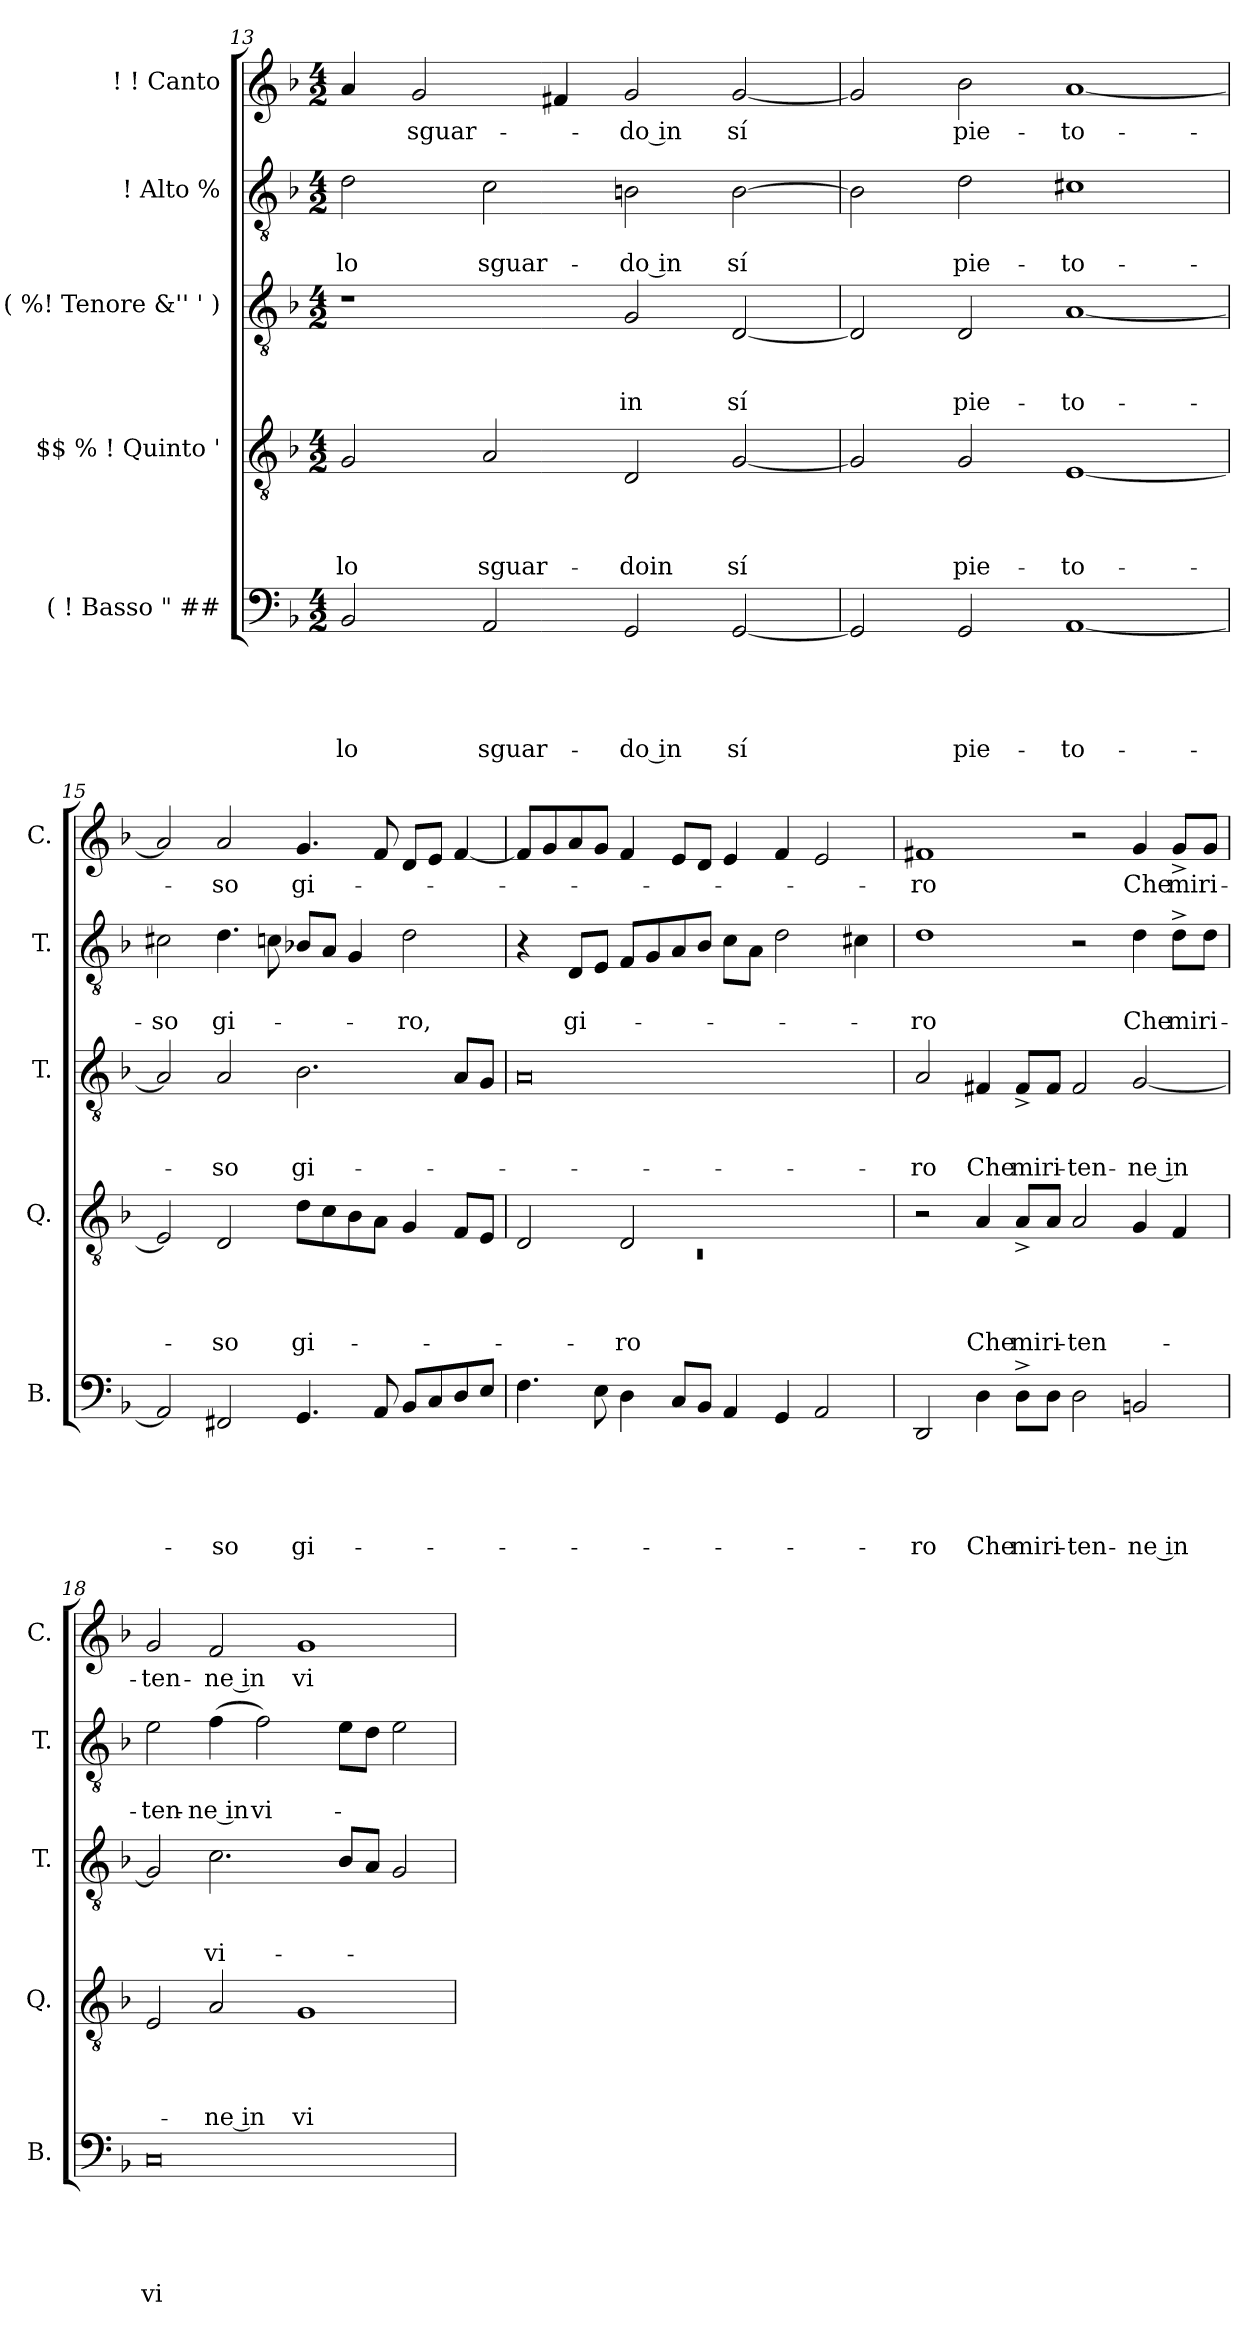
**kern	**text	**text	**text	**text	**text	**kern	**text	**text	**text	**text	**kern	**text	**text	**text	**kern	**text	**text	**kern	**text
*part5	*part5	*part5	*part5	*part5	*part5	*part4	*part4	*part4	*part4	*part4	*part3	*part3	*part3	*part3	*part2	*part2	*part2	*part1	*part1
*staff5	*staff5	*staff5	*staff5	*staff5	*staff5	*staff4	*staff4	*staff4	*staff4	*staff4	*staff3	*staff3	*staff3	*staff3	*staff2	*staff2	*staff2	*staff1	*staff1
*I"( ! Basso " ##	*	*	*	*	*	*I"$$ % ! Quinto '	*	*	*	*	*I"! ( %! Tenore &'' ' )	*	*	*	*I"! Alto %	*	*	*I"! ! Canto	*
*I'B.	*	*	*	*	*	*I'Q.	*	*	*	*	*I'T.	*	*	*	*I'T.	*	*	*I'C.	*
!!LO:PB:g=z
*clefF4	*	*	*	*	*	*clefGv2	*	*	*	*	*clefGv2	*	*	*	*clefGv2	*	*	*clefG2	*
*k[b-]	*	*	*	*	*	*k[b-]	*	*	*	*	*k[b-]	*	*	*	*k[b-]	*	*	*k[b-]	*
*F:	*	*	*	*	*	*F:	*	*	*	*	*F:	*	*	*	*F:	*	*	*F:	*
*M4/2	*	*	*	*	*	*M4/2	*	*	*	*	*M4/2	*	*	*	*M4/2	*	*	*M4/2	*
=13	=13	=13	=13	=13	=13	=13	=13	=13	=13	=13	=13	=13	=13	=13	=13	=13	=13	=13	=13
!	!	!	!	!	!LO:LY:b	!	!	!	!	!LO:LY:b	!	!	!	!	!	!	!LO:LY:b	!	!
2BB-/	.	.	.	.	lo	2G/	.	.	.	lo	1r	.	.	.	2d\	.	lo	4a/	.
!	!	!	!	!	!	!	!	!	!	!	!	!	!	!	!	!	!	!	!LO:LY:b
.	.	.	.	.	.	.	.	.	.	.	.	.	.	.	.	.	.	2g/	sguar-
!	!	!	!	!	!LO:LY:b	!	!	!	!	!LO:LY:b	!	!	!	!	!	!	!LO:LY:b	!	!
2AA/	.	.	.	.	sguar-	2A/	.	.	.	sguar-	.	.	.	.	2c\	.	sguar-	.	.
.	.	.	.	.	.	.	.	.	.	.	.	.	.	.	.	.	.	4f#X/	.
!	!	!	!	!	!LO:LY:b:rj	!	!	!	!	!LO:LY:b:rj	!	!	!	!LO:LY:b	!	!	!LO:LY:b:rj	!	!LO:LY:b:rj
2GG/	.	.	.	.	-do in	2D/	.	.	.	-doin	2G/	.	.	in	2Bn\	.	-do in	2g/	-do in
!	!	!	!	!	!LO:LY:b	!	!	!	!	!LO:LY:b	!	!	!	!LO:LY:b	!	!	!LO:LY:b	!	!LO:LY:b
[<2GG/	.	.	.	.	sí	[<2G/	.	.	.	sí	[<2D/	.	.	sí	[>2B\	.	sí	[<2g/	sí
=14	=14	=14	=14	=14	=14	=14	=14	=14	=14	=14	=14	=14	=14	=14	=14	=14	=14	=14	=14
2GG/]	.	.	.	.	.	2G/]	.	.	.	.	2D/]	.	.	.	2B\]	.	.	2g/]	.
!	!	!	!	!	!LO:LY:b	!	!	!	!	!LO:LY:b	!	!	!	!LO:LY:b	!	!	!LO:LY:b	!	!LO:LY:b
2GG/	.	.	.	.	pie-	2G/	.	.	.	pie-	2D/	.	.	pie-	2d\	.	pie-	2b-\	pie-
!	!	!	!	!	!LO:LY:b	!	!	!	!	!LO:LY:b	!	!	!	!LO:LY:b	!	!	!LO:LY:b	!	!LO:LY:b
[<1AA	.	.	.	.	-to-	[<1E	.	.	.	-to-	[<1A	.	.	-to-	1c#X	.	-to-	[<1a	-to-
=15	=15	=15	=15	=15	=15	=15	=15	=15	=15	=15	=15	=15	=15	=15	=15	=15	=15	=15	=15
!	!	!	!	!	!	!	!	!	!	!	!	!	!	!	!	!	!LO:LY:b	!	!
2AA/]	.	.	.	.	.	2E/]	.	.	.	.	2A/]	.	.	.	2c#X\	.	-so	2a/]	.
!	!	!	!	!	!LO:LY:b	!	!	!	!	!LO:LY:b	!	!	!	!LO:LY:b	!	!	!LO:LY:b	!	!LO:LY:b
2FF#X/	.	.	.	.	-so	2D/	.	.	.	-so	2A/	.	.	-so	4.d\	.	gi-	2a/	-so
.	.	.	.	.	.	.	.	.	.	.	.	.	.	.	8c\	.	.	.	.
!	!	!	!	!	!LO:LY:b	!	!	!	!	!LO:LY:b	!	!	!	!LO:LY:b	!	!	!	!	!LO:LY:b
4.GG/	.	.	.	.	gi-	8d\L	.	.	.	gi-	2.B-\	.	.	gi-	8B-X/L	.	.	4.g/	gi-
.	.	.	.	.	.	8c\	.	.	.	.	.	.	.	.	8A/J	.	.	.	.
.	.	.	.	.	.	8B-\	.	.	.	.	.	.	.	.	4G/	.	.	.	.
8AA/	.	.	.	.	.	8A\J	.	.	.	.	.	.	.	.	.	.	.	8f/	.
!	!	!	!	!	!	!	!	!	!	!	!	!	!	!	!	!	!LO:LY:b	!	!
8BB-/L	.	.	.	.	.	4G/	.	.	.	.	.	.	.	.	2d\	.	-ro,	8d/L	.
8C/	.	.	.	.	.	.	.	.	.	.	.	.	.	.	.	.	.	8e/J	.
8D/	.	.	.	.	.	8F/L	.	.	.	.	8A/L	.	.	.	.	.	.	[<4f/	.
8E/J	.	.	.	.	.	8E/J	.	.	.	.	8G/J	.	.	.	.	.	.	.	.
=16	=16	=16	=16	=16	=16	=16	=16	=16	=16	=16	=16	=16	=16	=16	=16	=16	=16	=16	=16
*	*	*	*	*	*	*^	*	*	*	*	*	*	*	*	*	*	*	*	*
!	!	!	!	!	!	!	!LO:N:vis=1	!	!	!	!	!	!	!	!	!	!	!	!	!
4.F\	.	.	.	.	.	2D/	0rC	.	.	.	.	0A	.	.	.	4r	.	.	8f/L]	.
.	.	.	.	.	.	.	.	.	.	.	.	.	.	.	.	.	.	.	8g/	.
!	!	!	!	!	!	!	!	!	!	!	!	!	!	!	!	!	!	!LO:LY:b	!	!
.	.	.	.	.	.	.	.	.	.	.	.	.	.	.	.	8D/L	.	gi-	8a/	.
8E\	.	.	.	.	.	.	.	.	.	.	.	.	.	.	.	8E/J	.	.	8g/J	.
!	!	!	!	!	!	!	!	!	!	!	!LO:LY:b	!	!	!	!	!	!	!	!	!
4D\	.	.	.	.	.	2D/	.	.	.	.	-ro	.	.	.	.	8F/L	.	.	4f/	.
.	.	.	.	.	.	.	.	.	.	.	.	.	.	.	.	8G/	.	.	.	.
8C/L	.	.	.	.	.	.	.	.	.	.	.	.	.	.	.	8A/	.	.	8e/L	.
8BB-/J	.	.	.	.	.	.	.	.	.	.	.	.	.	.	.	8B-/J	.	.	8d/J	.
4AA/	.	.	.	.	.	1ryy	.	.	.	.	.	.	.	.	.	8c\L	.	.	4e/	.
.	.	.	.	.	.	.	.	.	.	.	.	.	.	.	.	8A\J	.	.	.	.
4GG/	.	.	.	.	.	.	.	.	.	.	.	.	.	.	.	2d\	.	.	4f/	.
2AA/	.	.	.	.	.	.	.	.	.	.	.	.	.	.	.	.	.	.	2e/	.
.	.	.	.	.	.	.	.	.	.	.	.	.	.	.	.	4c#X\	.	.	.	.
*	*	*	*	*	*	*v	*v	*	*	*	*	*	*	*	*	*	*	*	*	*
!!LO:LB:g=z
=17	=17	=17	=17	=17	=17	=17	=17	=17	=17	=17	=17	=17	=17	=17	=17	=17	=17	=17	=17
!	!	!	!	!	!LO:LY:b	!	!	!	!	!	!	!	!	!LO:LY:b	!	!	!LO:LY:b:rj	!	!LO:LY:b:rj
2DD/	.	.	.	.	-ro	2r	.	.	.	.	2A/	.	.	-ro	1d	.	-ro	1f#X	-ro
!	!	!	!	!	!LO:LY:b	!	!	!	!	!LO:LY:b	!	!	!	!LO:LY:b	!	!	!	!	!
4D\	.	.	.	.	Che	4A/	.	.	.	Che	4F#X/	.	.	Che	.	.	.	.	.
!	!	!	!	!	!LO:LY:b	!	!	!	!	!LO:LY:b	!	!	!	!LO:LY:b	!	!	!	!	!
8D^>\L	.	.	.	.	mi	8A^</L	.	.	.	mi	8F#^</L	.	.	mi	.	.	.	.	.
!	!	!	!	!	!LO:LY:b	!	!	!	!	!LO:LY:b	!	!	!	!LO:LY:b	!	!	!	!	!
8D\J	.	.	.	.	ri-	8A/J	.	.	.	ri-	8F#/J	.	.	ri-	.	.	.	.	.
!	!	!	!	!	!LO:LY:b	!	!	!	!	!LO:LY:b	!	!	!	!LO:LY:b	!	!	!	!	!
2D\	.	.	.	.	-ten-	2A/	.	.	.	-ten-	2F#/	.	.	-ten-	2r	.	.	2r	.
!	!	!	!	!	!LO:LY:b:rj	!	!	!	!	!	!	!	!	!LO:LY:b	!	!	!LO:LY:b	!	!LO:LY:b
2BBn/	.	.	.	.	-ne in	4G/	.	.	.	.	[<2G/	.	.	-ne in	4d\	.	Che	4g/	Che
!	!	!	!	!	!	!	!	!	!	!	!	!	!	!	!	!	!LO:LY:b	!	!LO:LY:b
.	.	.	.	.	.	4F/	.	.	.	.	.	.	.	.	8d^>\L	.	mi	8g^</L	mi
!	!	!	!	!	!	!	!	!	!	!	!	!	!	!	!	!	!LO:LY:b	!	!LO:LY:b
.	.	.	.	.	.	.	.	.	.	.	.	.	.	.	8d\J	.	ri-	8g/J	ri-
=18	=18	=18	=18	=18	=18	=18	=18	=18	=18	=18	=18	=18	=18	=18	=18	=18	=18	=18	=18
!	!	!	!	!	!LO:LY:b:rj	!	!	!	!	!	!	!	!	!	!	!	!LO:LY:b	!	!LO:LY:b
0C	.	.	.	.	vi-	2E/	.	.	.	.	2G/]	.	.	.	2e\	.	-ten-	2g/	-ten-
!	!	!	!	!	!	!	!	!	!	!LO:LY:b:rj	!	!	!	!LO:LY:b	!	!	!LO:LY:b:rj	!	!LO:LY:b:rj
.	.	.	.	.	.	2A/	.	.	.	-ne in	2.c\	.	.	vi-	(<4f\	.	-ne in	2f/	-ne in
!	!	!	!	!	!	!	!	!	!	!	!	!	!	!	!	!	!LO:LY:b	!	!
.	.	.	.	.	.	.	.	.	.	.	.	.	.	.	2f\)	.	vi-	.	.
!	!	!	!	!	!	!	!	!	!	!LO:LY:b	!	!	!	!	!	!	!	!	!LO:LY:b
.	.	.	.	.	.	1G	.	.	.	vi-	.	.	.	.	.	.	.	1g	vi-
.	.	.	.	.	.	.	.	.	.	.	8B-/L	.	.	.	8e\L	.	.	.	.
.	.	.	.	.	.	.	.	.	.	.	8A/J	.	.	.	8d\J	.	.	.	.
.	.	.	.	.	.	.	.	.	.	.	2G/	.	.	.	2e\	.	.	.	.
=	=	=	=	=	=	=	=	=	=	=	=	=	=	=	=	=	=	=	=
*-	*-	*-	*-	*-	*-	*-	*-	*-	*-	*-	*-	*-	*-	*-	*-	*-	*-	*-	*-
